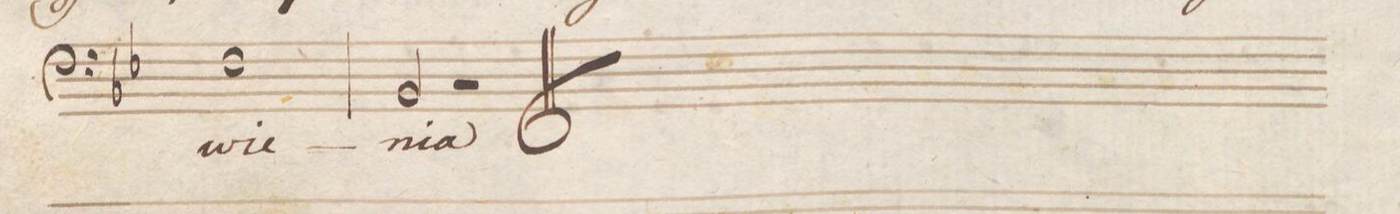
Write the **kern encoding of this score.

**kern	**text	**dynam
*I"Baſso.	*	*
*clefF4	*	*
*k[b-e-]	*	*
*met(c)	*	*
*M4/4	*	*
1F	-wie-	.
=122	=122	=122
2BB-/	-nia	.
2r	.	.
==	==	==
*-	*-	*-
